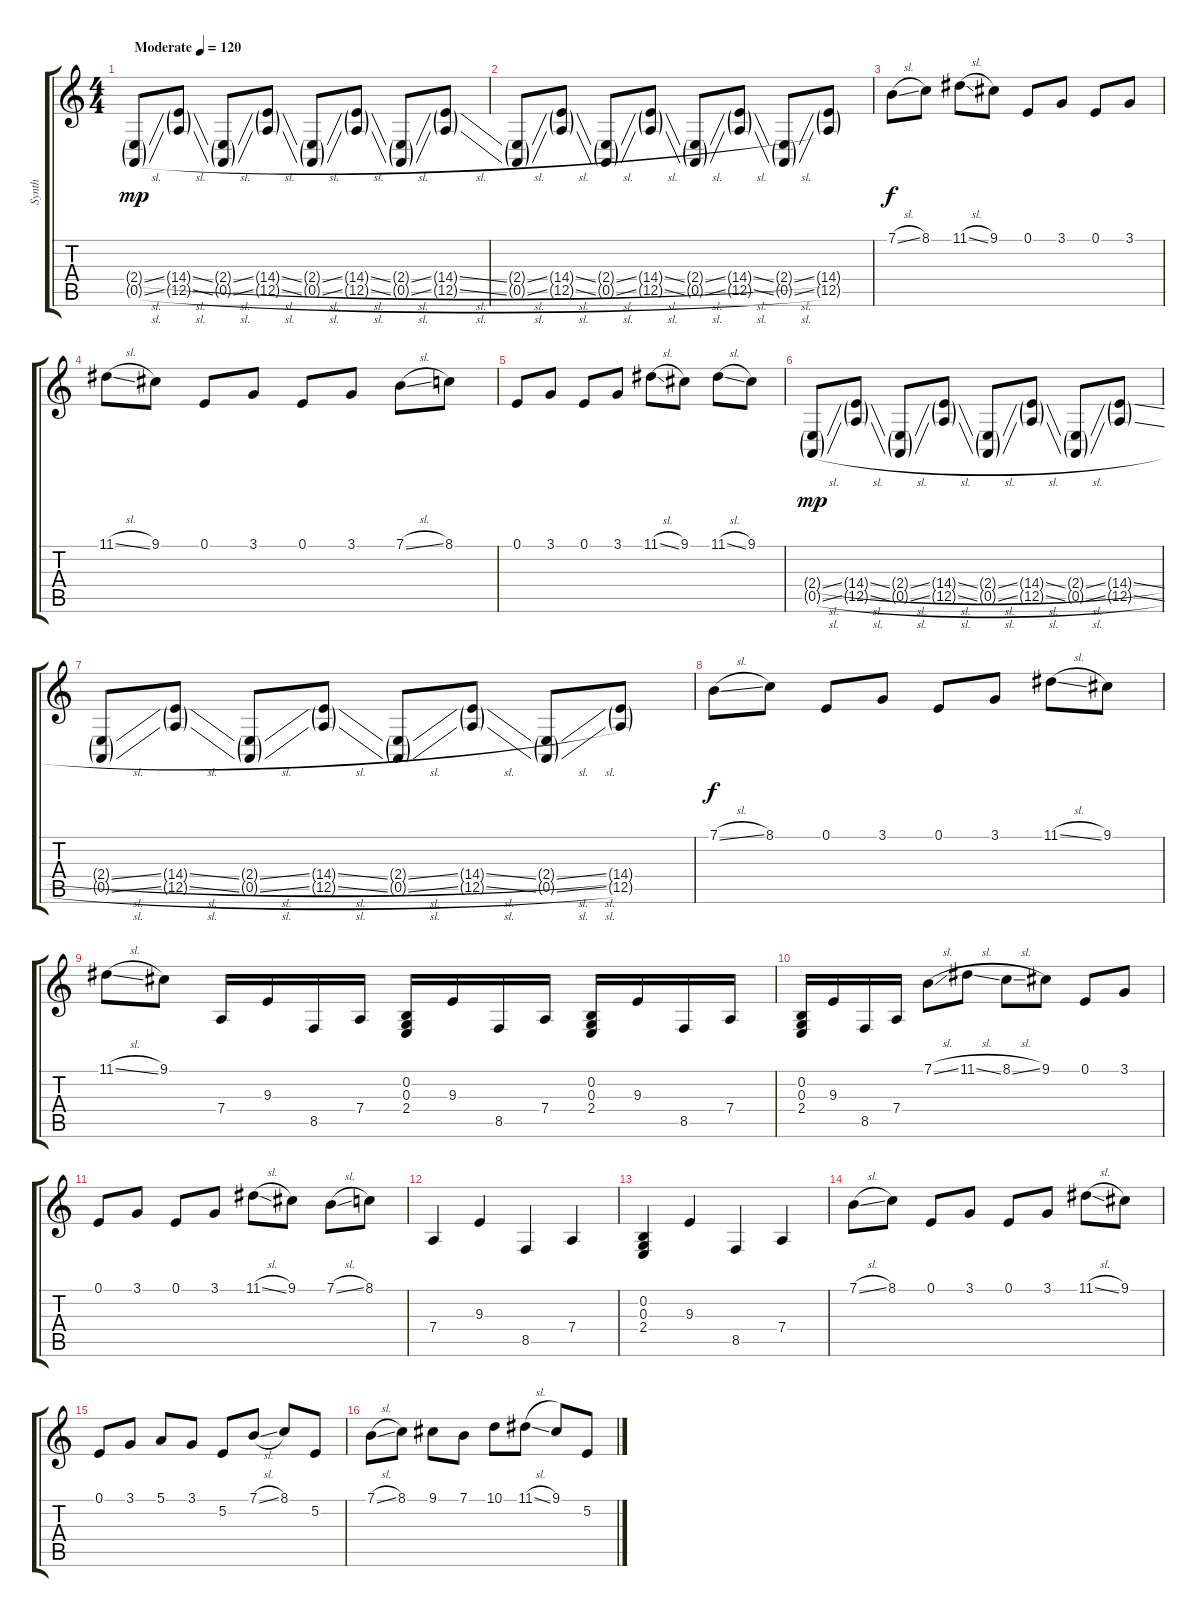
\track ("Synth" "Synth") {instrument pad6metallic}
\staff {score tabs}
\tuning (E4 B3 G3 D3 A2 E2) {hide}
\ts (4 4)
\tempo (120 "Moderate")
\clef g2
\ks c
(2.4{sl g} 0.5{sl g}).8{dy mp instrument pad6metallic} (14.4{sl g} 12.5{sl g}).8 (2.4{sl g} 0.5{sl g}).8 (14.4{sl g} 12.5{sl g}).8 (2.4{sl g} 0.5{sl g}).8 (14.4{sl g} 12.5{sl g}).8 (2.4{sl g} 0.5{sl g}).8 (14.4{sl g} 12.5{sl g}).8 |
(2.4{sl g} 0.5{sl g}).8 (14.4{sl g} 12.5{sl g}).8 (2.4{sl g} 0.5{sl g}).8 (14.4{sl g} 12.5{sl g}).8 (2.4{sl g} 0.5{sl g}).8 (14.4{sl g} 12.5{sl g}).8 (2.4{sl g} 0.5{sl g}).8 (14.4{g} 12.5{g}).8 |
7.1{sl}.8{dy f} 8.1.8 11.1{sl}.8 9.1.8 0.1.8 3.1.8 0.1.8 3.1.8 |
11.1{sl}.8 9.1.8 0.1.8 3.1.8 0.1.8 3.1.8 7.1{sl}.8 8.1.8 |
0.1.8 3.1.8 0.1.8 3.1.8 11.1{sl}.8 9.1.8 11.1{sl}.8 9.1.8 |
(2.4{sl g} 0.5{sl g}).8{dy mp} (14.4{sl g} 12.5{sl g}).8 (2.4{sl g} 0.5{sl g}).8 (14.4{sl g} 12.5{sl g}).8 (2.4{sl g} 0.5{sl g}).8 (14.4{sl g} 12.5{sl g}).8 (2.4{sl g} 0.5{sl g}).8 (14.4{sl g} 12.5{sl g}).8 |
(2.4{sl g} 0.5{sl g}).8 (14.4{sl g} 12.5{sl g}).8 (2.4{sl g} 0.5{sl g}).8 (14.4{sl g} 12.5{sl g}).8 (2.4{sl g} 0.5{sl g}).8 (14.4{sl g} 12.5{sl g}).8 (2.4{sl g} 0.5{sl g}).8 (14.4{g} 12.5{g}).8 |
7.1{sl}.8{dy f} 8.1.8 0.1.8 3.1.8 0.1.8 3.1.8 11.1{sl}.8 9.1.8 |
11.1{sl}.8 9.1.8 7.4.16 9.3.16 8.5.16 7.4.16 (0.2 0.3 2.4).16 9.3.16 8.5.16 7.4.16 (0.2 0.3 2.4).16 9.3.16 8.5.16 7.4.16 |
(0.2 0.3 2.4).16 9.3.16 8.5.16 7.4.16 7.1{sl}.8 11.1{sl}.8 8.1{sl}.8 9.1.8 0.1.8 3.1.8 |
0.1.8 3.1.8 0.1.8 3.1.8 11.1{sl}.8 9.1.8 7.1{sl}.8 8.1.8 |
7.4.4 9.3.4 8.5.4 7.4.4 |
(0.2 0.3 2.4).4 9.3.4 8.5.4 7.4.4 |
7.1{sl}.8 8.1.8 0.1.8 3.1.8 0.1.8 3.1.8 11.1{sl}.8 9.1.8 |
0.1.8 3.1.8 5.1.8 3.1.8 5.2.8 7.1{sl}.8 8.1.8 5.2.8 |
7.1{sl}.8 8.1.8 9.1.8 7.1.8 10.1.8 11.1{sl}.8 9.1.8 5.2.8
